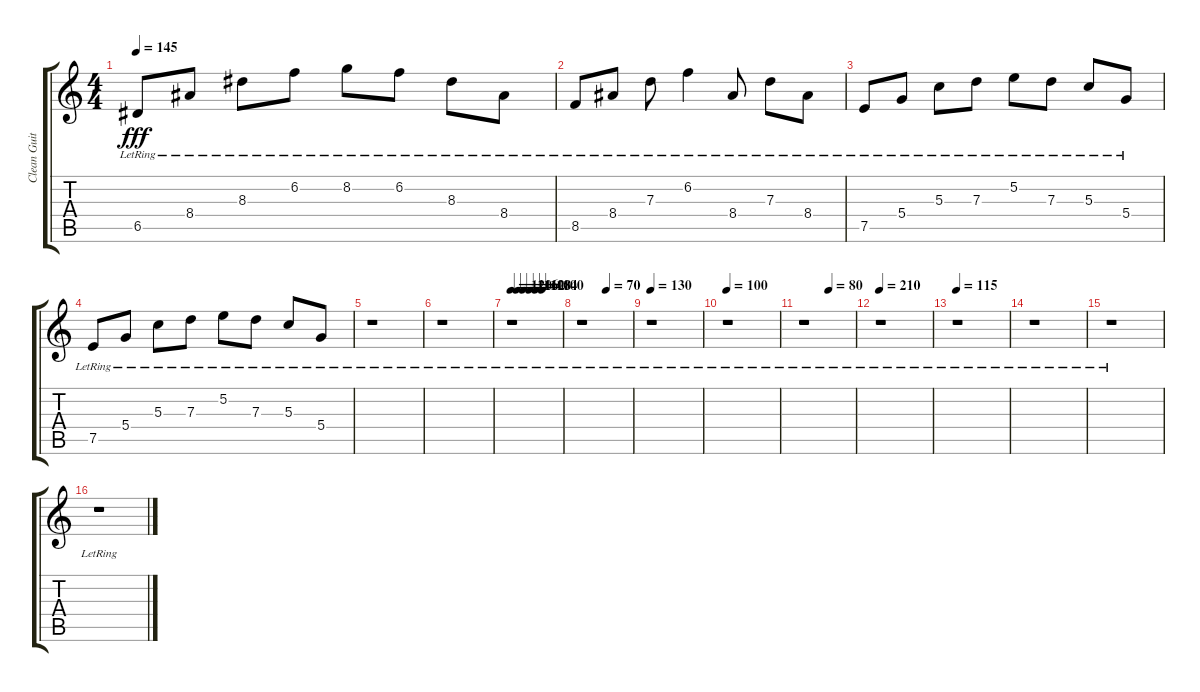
\track ("Clean Guitar" "Clean Guit") {instrument electricguitarclean}
\staff {score tabs}
\tuning (E4 B3 G3 D3 A2 E2) {hide}
\ts (4 4)
\tempo 145
\clef g2
\ks c
6.5{lr}.8{dy fff} 8.4{lr}.8 8.3{lr}.8 6.2{lr}.8 8.2{lr}.8 6.2{lr}.8 8.3{lr}.8 8.4{lr}.8 |
8.5{lr}.8 8.4{lr}.8 7.3{lr}.8 6.2{lr}.4 8.4{lr}.8 7.3{lr}.8 8.4{lr}.8 |
7.5{lr}.8 5.4{lr}.8 5.3{lr}.8 7.3{lr}.8 5.2{lr}.8 7.3{lr}.8 5.3{lr}.8 5.4{lr}.8 |
7.5{lr}.8 5.4{lr}.8 5.3{lr}.8 7.3{lr}.8 5.2{lr}.8 7.3{lr}.8 5.3{lr}.8 5.4{lr}.8 |
r.1 |
r.1 |
\tempo 120
\tempo (116 0.125)
\tempo (112 0.25)
\tempo (108 0.375)
\tempo (104 0.5)
\tempo (100 0.625)
r.1 |
\tempo (70 0.5)
r.1 |
\tempo 130
r.1 |
\tempo 100
r.1 |
\tempo (80 0.5)
r.1 |
\tempo 210
r.1 |
\tempo 115
r.1 |
r.1 |
r.1 |
r.1
